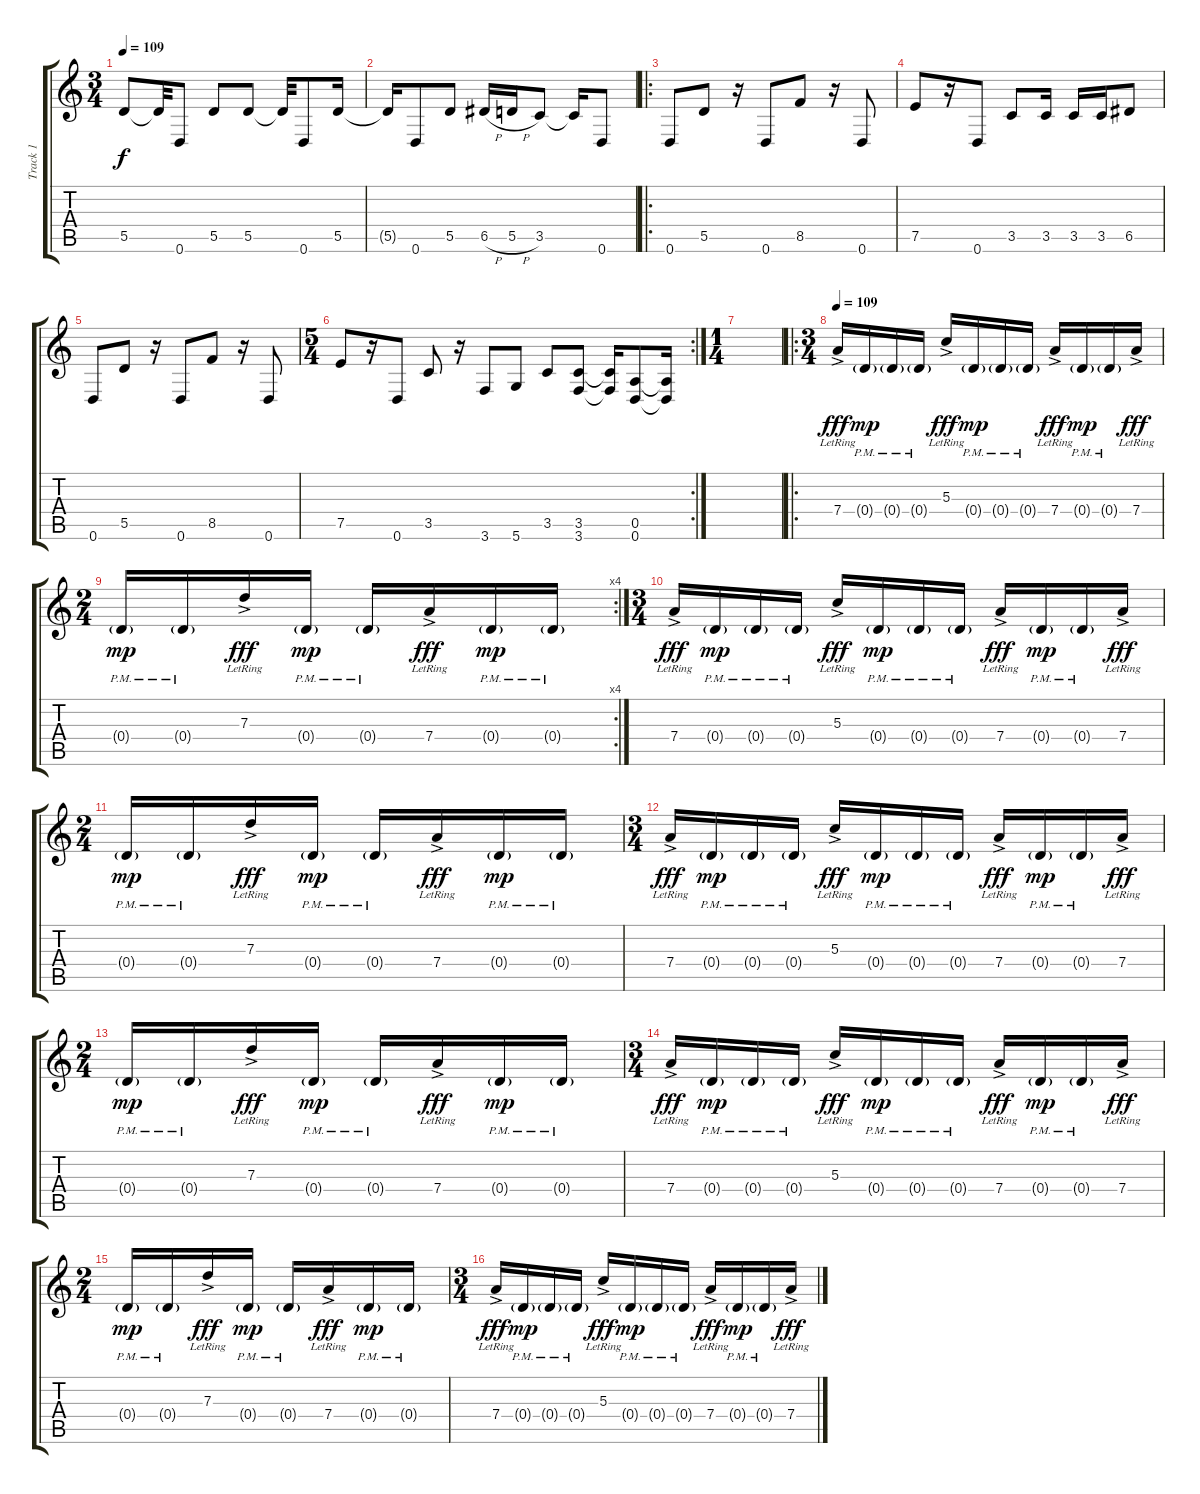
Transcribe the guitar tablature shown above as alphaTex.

\track ("Track 1" "Track 1") {instrument electricguitarmuted}
\staff {score tabs}
\tuning (E4 B3 G3 D3 A2 D2) {hide}
\ts (3 4)
\tempo 109
\clef g2
\ks c
5.5.8{dy f} 5.5{t}.32 0.6.8 5.5.8 5.5.8 5.5{t}.32 0.6.8 5.5.16 |
5.5{t}.16 0.6.8 5.5.8 6.5{h}.16 5.5{h}.16 3.5.8 3.5{t}.16 0.6.8 |
\ro
0.6.8 5.5.8 r.16 0.6.8 8.5.8 r.16 0.6.8 |
7.5.8 r.16 0.6.8 3.5.8 3.5.16 3.5.16 3.5.16 6.5.8 |
0.6.8 5.5.8 r.16 0.6.8 8.5.8 r.16 0.6.8 |
\rc 2
\ts (5 4)
7.5.8 r.16 0.6.8 3.5.8 r.16 3.6.8 5.6.8 3.5.8 (3.5 3.6).8 (3.5{t} 3.6{t}).16 (0.5 0.6).8 (0.5{t} 0.6{t}).16 |
\ts (1 4)
|
\ro
\ts (3 4)
\tempo 109
7.4{ac lr}.16{dy fff} 0.4{g pm}.16{dy mp} 0.4{g pm}.16 0.4{g pm}.16 5.3{ac lr}.16{dy fff} 0.4{g pm}.16{dy mp} 0.4{g pm}.16 0.4{g pm}.16 7.4{ac lr}.16{dy fff} 0.4{g pm}.16{dy mp} 0.4{g pm}.16 7.4{ac lr}.16{dy fff} |
\rc 4
\ts (2 4)
0.4{g pm}.16{dy mp} 0.4{g pm}.16 7.3{ac lr}.16{dy fff} 0.4{g pm}.16{dy mp} 0.4{g pm}.16 7.4{ac lr}.16{dy fff} 0.4{g pm}.16{dy mp} 0.4{g pm}.16 |
\ts (3 4)
7.4{ac lr}.16{dy fff} 0.4{g pm}.16{dy mp} 0.4{g pm}.16 0.4{g pm}.16 5.3{ac lr}.16{dy fff} 0.4{g pm}.16{dy mp} 0.4{g pm}.16 0.4{g pm}.16 7.4{ac lr}.16{dy fff} 0.4{g pm}.16{dy mp} 0.4{g pm}.16 7.4{ac lr}.16{dy fff} |
\ts (2 4)
0.4{g pm}.16{dy mp} 0.4{g pm}.16 7.3{ac lr}.16{dy fff} 0.4{g pm}.16{dy mp} 0.4{g pm}.16 7.4{ac lr}.16{dy fff} 0.4{g pm}.16{dy mp} 0.4{g pm}.16 |
\ts (3 4)
7.4{ac lr}.16{dy fff} 0.4{g pm}.16{dy mp} 0.4{g pm}.16 0.4{g pm}.16 5.3{ac lr}.16{dy fff} 0.4{g pm}.16{dy mp} 0.4{g pm}.16 0.4{g pm}.16 7.4{ac lr}.16{dy fff} 0.4{g pm}.16{dy mp} 0.4{g pm}.16 7.4{ac lr}.16{dy fff} |
\ts (2 4)
0.4{g pm}.16{dy mp} 0.4{g pm}.16 7.3{ac lr}.16{dy fff} 0.4{g pm}.16{dy mp} 0.4{g pm}.16 7.4{ac lr}.16{dy fff} 0.4{g pm}.16{dy mp} 0.4{g pm}.16 |
\ts (3 4)
7.4{ac lr}.16{dy fff} 0.4{g pm}.16{dy mp} 0.4{g pm}.16 0.4{g pm}.16 5.3{ac lr}.16{dy fff} 0.4{g pm}.16{dy mp} 0.4{g pm}.16 0.4{g pm}.16 7.4{ac lr}.16{dy fff} 0.4{g pm}.16{dy mp} 0.4{g pm}.16 7.4{ac lr}.16{dy fff} |
\ts (2 4)
0.4{g pm}.16{dy mp} 0.4{g pm}.16 7.3{ac lr}.16{dy fff} 0.4{g pm}.16{dy mp} 0.4{g pm}.16 7.4{ac lr}.16{dy fff} 0.4{g pm}.16{dy mp} 0.4{g pm}.16 |
\ts (3 4)
7.4{ac lr}.16{dy fff} 0.4{g pm}.16{dy mp} 0.4{g pm}.16 0.4{g pm}.16 5.3{ac lr}.16{dy fff} 0.4{g pm}.16{dy mp} 0.4{g pm}.16 0.4{g pm}.16 7.4{ac lr}.16{dy fff} 0.4{g pm}.16{dy mp} 0.4{g pm}.16 7.4{ac lr}.16{dy fff}
